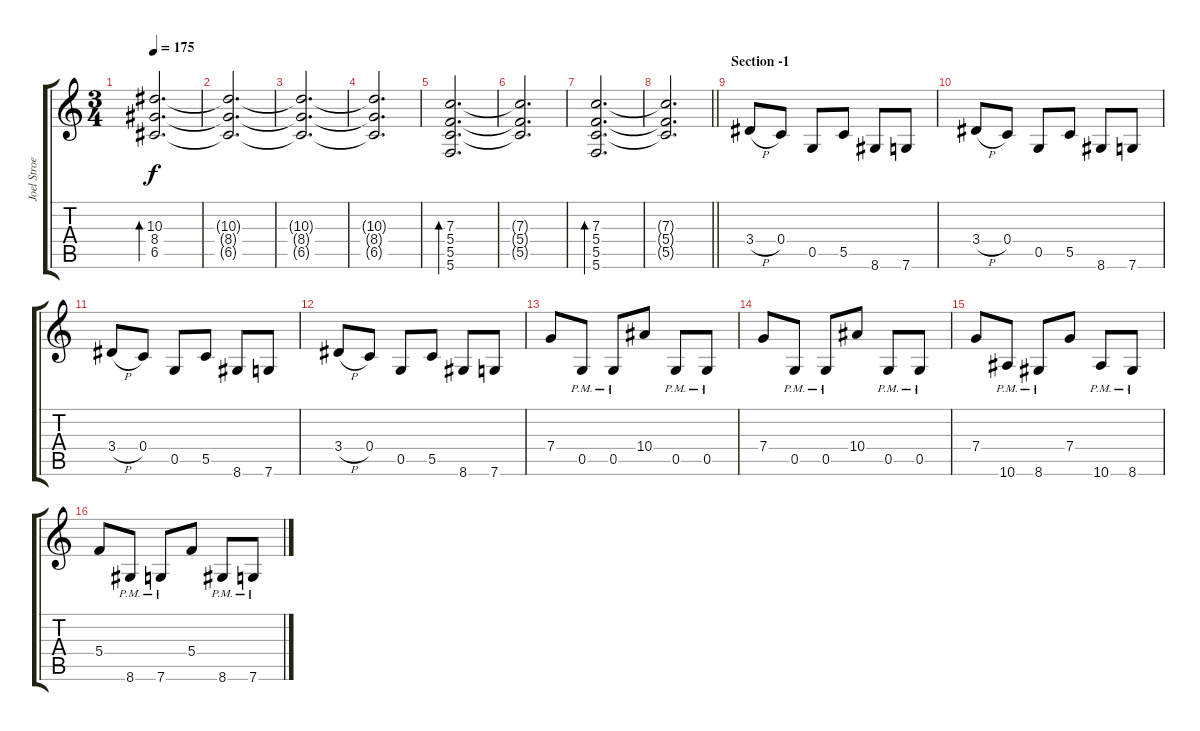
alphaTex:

\track ("Joel Stroetzel" "Joel Stroe") {instrument distortionguitar}
\staff {score tabs}
\tuning (D4 A3 F3 C3 G2 C2) {hide}
\ts (3 4)
\tempo 175
\clef g2
\ks c
(10.3 8.4 6.5).2{d bd 480 dy f} |
(10.3{t} 8.4{t} 6.5{t}).2{d} |
(10.3{t} 8.4{t} 6.5{t}).2{d} |
(10.3{t} 8.4{t} 6.5{t}).2{d} |
(7.3 5.4 5.5 5.6).2{d bd 480} |
(7.3{t} 5.4{t} 5.5{t}).2{d} |
(7.3 5.4 5.5 5.6).2{d bd 480} |
\barLineRight lightlight
(7.3{t} 5.4{t} 5.5{t}).2{d} |
\section ("" "Section -1")
3.4{h}.8{instrument distortionguitar} 0.4.8 0.5.8 5.5.8 8.6.8 7.6.8 |
3.4{h}.8 0.4.8 0.5.8 5.5.8 8.6.8 7.6.8 |
3.4{h}.8 0.4.8 0.5.8 5.5.8 8.6.8 7.6.8 |
3.4{h}.8 0.4.8 0.5.8 5.5.8 8.6.8 7.6.8 |
7.4.8 0.5{pm}.8 0.5{pm}.8 10.4.8 0.5{pm}.8 0.5{pm}.8 |
7.4.8 0.5{pm}.8 0.5{pm}.8 10.4.8 0.5{pm}.8 0.5{pm}.8 |
7.4.8 10.6{pm}.8 8.6{pm}.8 7.4.8 10.6{pm}.8 8.6{pm}.8 |
5.4.8 8.6{pm}.8 7.6{pm}.8 5.4.8 8.6{pm}.8 7.6{pm}.8
